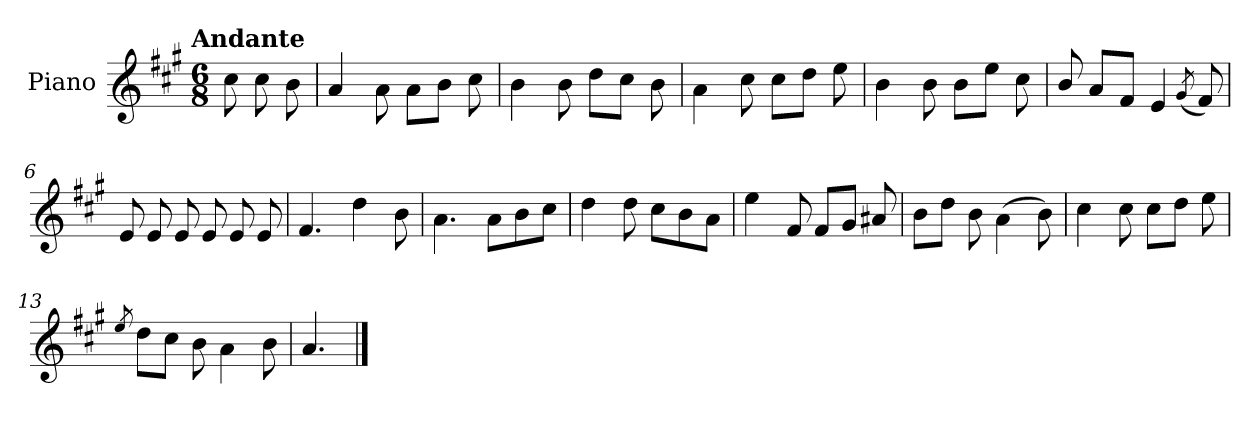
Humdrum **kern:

**kern
*part1
*staff1
*I"Piano
*I'Pno.
*clefG2
*k[f#c#g#]
!!LO:TX:omd:t=Andante
*M6/8
*MM92
=
8cc#\
8cc#\
8b\
=1
4a/
8a\
8a\L
8b\J
8cc#\
=2
4b\
8b\
8dd\L
8cc#\J
8b\
=3
4a\
8cc#\
8cc#\L
8dd\J
8ee\
!!LO:LB:g=z
=4
4b\
8b\
8b\L
8ee\J
8cc#\
=5
8b/
8a/L
8f#/J
4e/
(<8qg#/
8f#/)
=6
8e/
8e/
8e/
8e/
8e/
8e/
=7
4.f#/
4dd\
8b\
=8
4.a\
8a\L
8b\
8cc#\J
=9
4dd\
8dd\
8cc#\L
8b\
8a\J
!!LO:LB:g=z
=10
4ee\
8f#/
8f#/L
8g#/J
8a#X/
=11
8b\L
8dd\J
8b\
(>4a\
8b\)
=12
4cc#\
8cc#\
8cc#\L
8dd\J
8ee\
=13
8qee/
8dd\L
8cc#\J
8b\
4a\
8b\
=14
4.a/
==
*-
